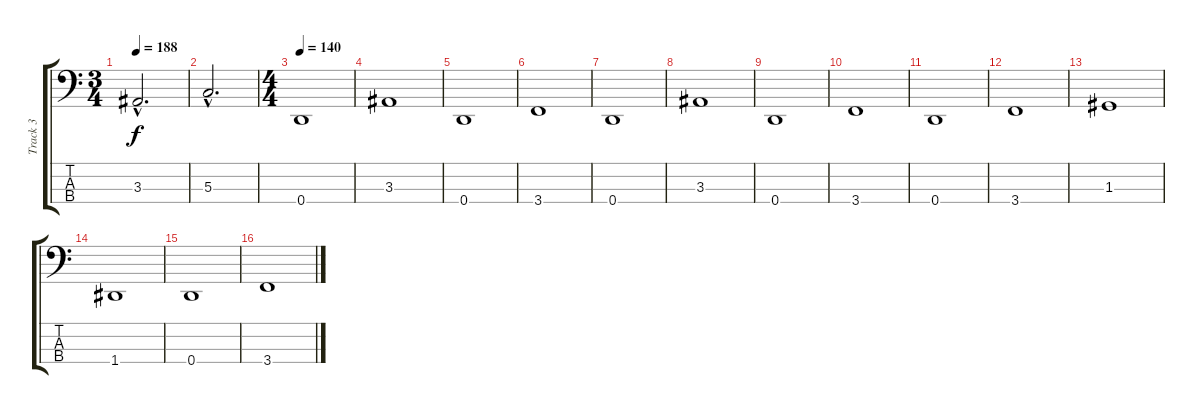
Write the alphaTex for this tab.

\track ("Track 3" "Track 3") {instrument electricbassfinger}
\staff {score tabs}
\tuning (F2 C2 G1 D1) {hide}
\ts (3 4)
\tempo 188
\clef f4
\ks c
3.3{hac}.2{d dy f} |
5.3{hac}.2{d} |
\ts (4 4)
\tempo 140
0.4.1 |
3.3.1 |
0.4.1 |
3.4.1 |
0.4.1 |
3.3.1 |
0.4.1 |
3.4.1 |
0.4.1 |
3.4.1 |
1.3.1 |
1.4.1 |
0.4.1 |
3.4.1
